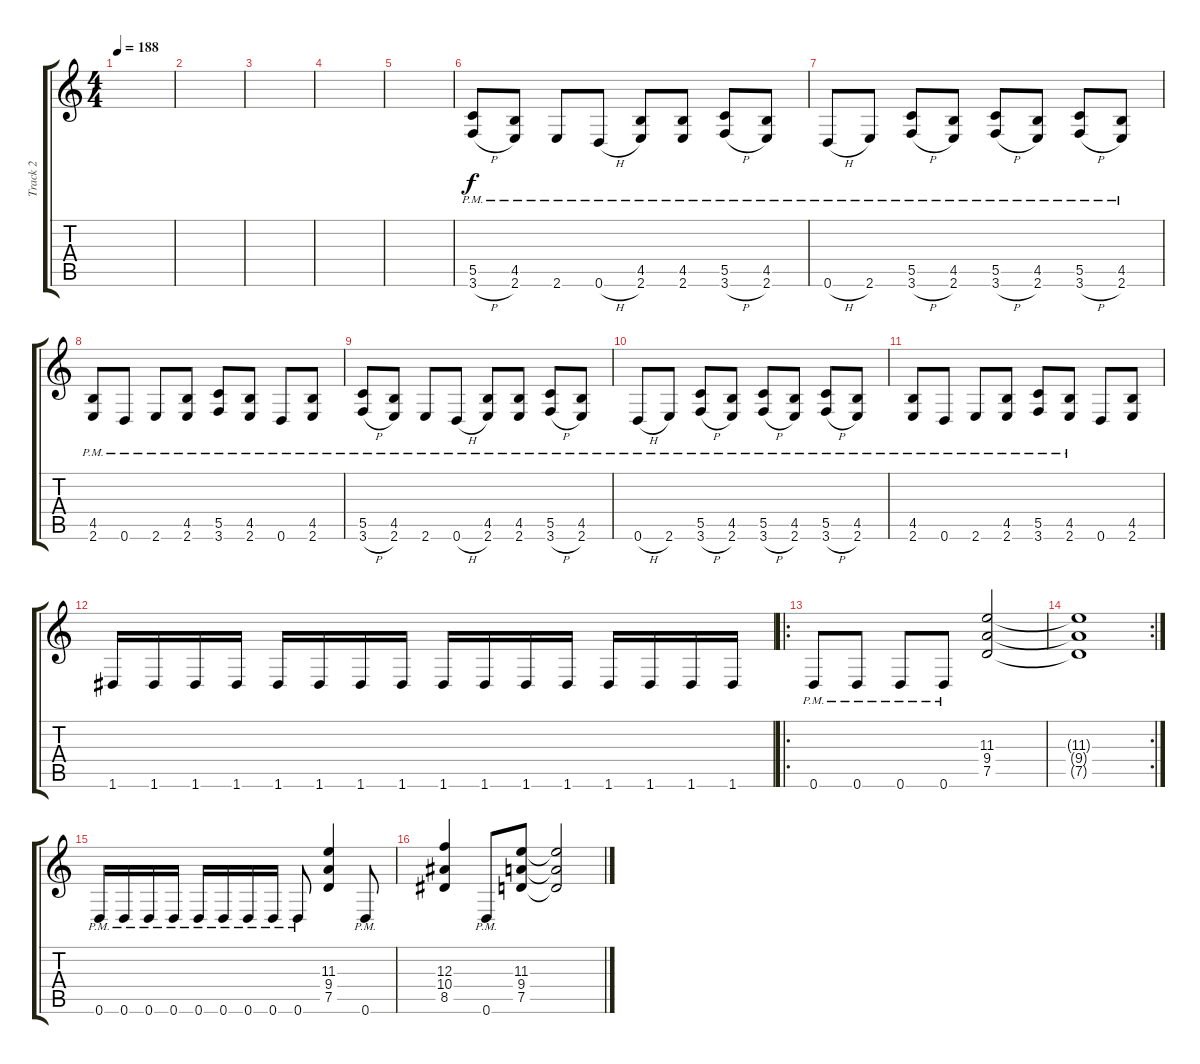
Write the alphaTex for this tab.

\track ("Track 2" "Track 2") {instrument distortionguitar}
\staff {score tabs}
\tuning (D4 A3 F3 C3 G2 D2) {hide}
\ts (4 4)
\tempo 188
\clef g2
\ks c
|
|
|
|
|
(5.5{pm} 3.6{h pm}).8 (4.5{pm} 2.6{pm}).8 2.6{pm}.8 0.6{h pm}.8 (4.5{pm} 2.6{pm}).8 (4.5{pm} 2.6{pm}).8 (5.5{pm} 3.6{h pm}).8 (4.5{pm} 2.6{pm}).8 |
0.6{h pm}.8 2.6{pm}.8 (5.5{pm} 3.6{h pm}).8 (4.5{pm} 2.6{pm}).8 (5.5{pm} 3.6{h pm}).8 (4.5{pm} 2.6{pm}).8 (5.5{pm} 3.6{h pm}).8 (4.5{pm} 2.6{pm}).8 |
(4.5{pm} 2.6{pm}).8 0.6{pm}.8 2.6{pm}.8 (4.5{pm} 2.6{pm}).8 (5.5{pm} 3.6{pm}).8 (4.5{pm} 2.6{pm}).8 0.6{pm}.8 (4.5{pm} 2.6{pm}).8 |
(5.5{pm} 3.6{h pm}).8 (4.5{pm} 2.6{pm}).8 2.6{pm}.8 0.6{h pm}.8 (4.5{pm} 2.6{pm}).8 (4.5{pm} 2.6{pm}).8 (5.5{pm} 3.6{h pm}).8 (4.5{pm} 2.6{pm}).8 |
0.6{h pm}.8 2.6{pm}.8 (5.5{pm} 3.6{h pm}).8 (4.5{pm} 2.6{pm}).8 (5.5{pm} 3.6{h pm}).8 (4.5{pm} 2.6{pm}).8 (5.5{pm} 3.6{h pm}).8 (4.5{pm} 2.6{pm}).8 |
(4.5{pm} 2.6{pm}).8 0.6{pm}.8 2.6{pm}.8 (4.5{pm} 2.6{pm}).8 (5.5{pm} 3.6{pm}).8 (4.5{pm} 2.6{pm}).8 0.6.8 (4.5 2.6).8 |
1.6.16 1.6.16 1.6.16 1.6.16 1.6.16 1.6.16 1.6.16 1.6.16 1.6.16 1.6.16 1.6.16 1.6.16 1.6.16 1.6.16 1.6.16 1.6.16 |
\ro
0.6{pm}.8 0.6{pm}.8 0.6{pm}.8 0.6{pm}.8 (11.3 9.4 7.5).2 |
\rc 2
(11.3{t} 9.4{t} 7.5{t}).1 |
0.6{pm}.16 0.6{pm}.16 0.6{pm}.16 0.6{pm}.16 0.6{pm}.16 0.6{pm}.16 0.6{pm}.16 0.6{pm}.16 0.6{pm}.8 (11.3 9.4 7.5).4 0.6{pm}.8 |
(12.3 10.4 8.5).4 0.6{pm}.8 (11.3 9.4 7.5).8 (11.3{t} 9.4{t} 7.5{t}).2
